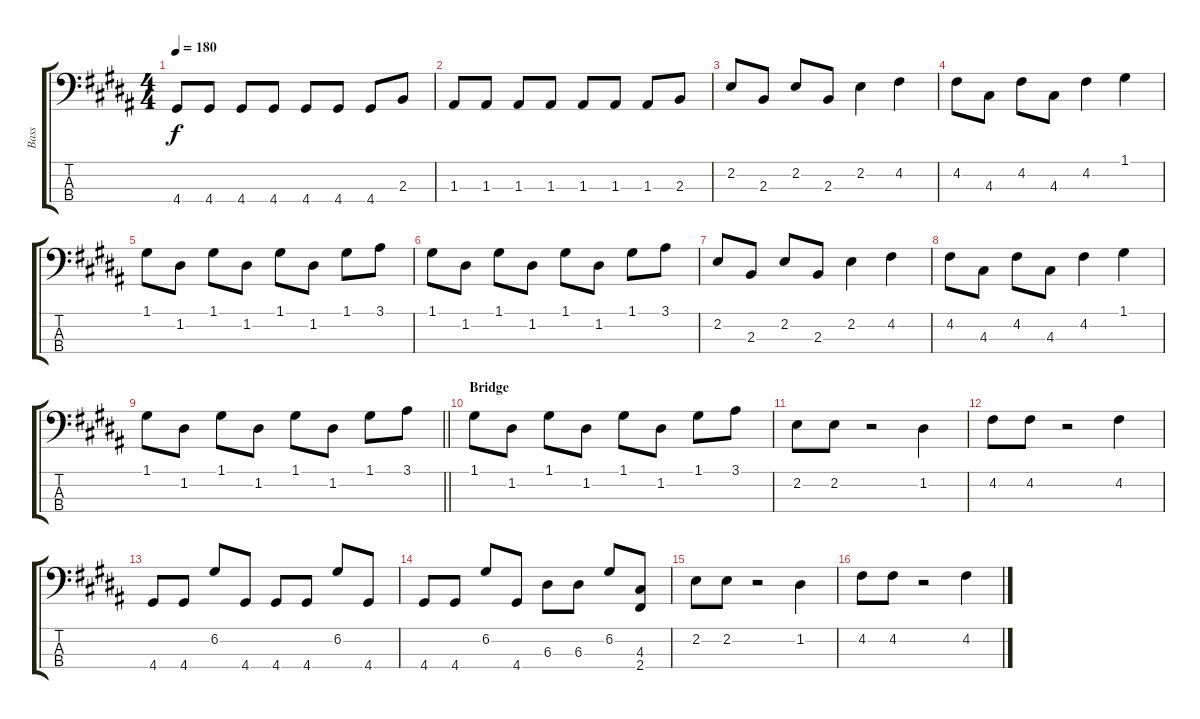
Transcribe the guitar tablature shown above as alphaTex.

\track ("Bass" "Bass") {instrument electricbassfinger}
\staff {score tabs}
\tuning (G2 D2 A1 E1) {hide}
\ts (4 4)
\tempo 180
\clef f4
\ks g#minor
4.4.8{dy f} 4.4.8 4.4.8 4.4.8 4.4.8 4.4.8 4.4.8 2.3.8 |
1.3.8 1.3.8 1.3.8 1.3.8 1.3.8 1.3.8 1.3.8 2.3.8 |
2.2.8 2.3.8 2.2.8 2.3.8 2.2.4 4.2.4 |
4.2.8 4.3.8 4.2.8 4.3.8 4.2.4 1.1.4 |
1.1.8 1.2.8 1.1.8 1.2.8 1.1.8 1.2.8 1.1.8 3.1.8 |
1.1.8 1.2.8 1.1.8 1.2.8 1.1.8 1.2.8 1.1.8 3.1.8 |
2.2.8 2.3.8 2.2.8 2.3.8 2.2.4 4.2.4 |
4.2.8 4.3.8 4.2.8 4.3.8 4.2.4 1.1.4 |
\barLineRight lightlight
1.1.8 1.2.8 1.1.8 1.2.8 1.1.8 1.2.8 1.1.8 3.1.8 |
\section ("" "Bridge")
1.1.8 1.2.8 1.1.8 1.2.8 1.1.8 1.2.8 1.1.8 3.1.8 |
2.2.8 2.2.8 r.2 1.2.4 |
4.2.8 4.2.8 r.2 4.2.4 |
4.4.8 4.4.8 6.2.8 4.4.8 4.4.8 4.4.8 6.2.8 4.4.8 |
4.4.8 4.4.8 6.2.8 4.4.8 6.3.8 6.3.8 6.2.8 (4.3 2.4).8 |
2.2.8 2.2.8 r.2 1.2.4 |
4.2.8 4.2.8 r.2 4.2.4
